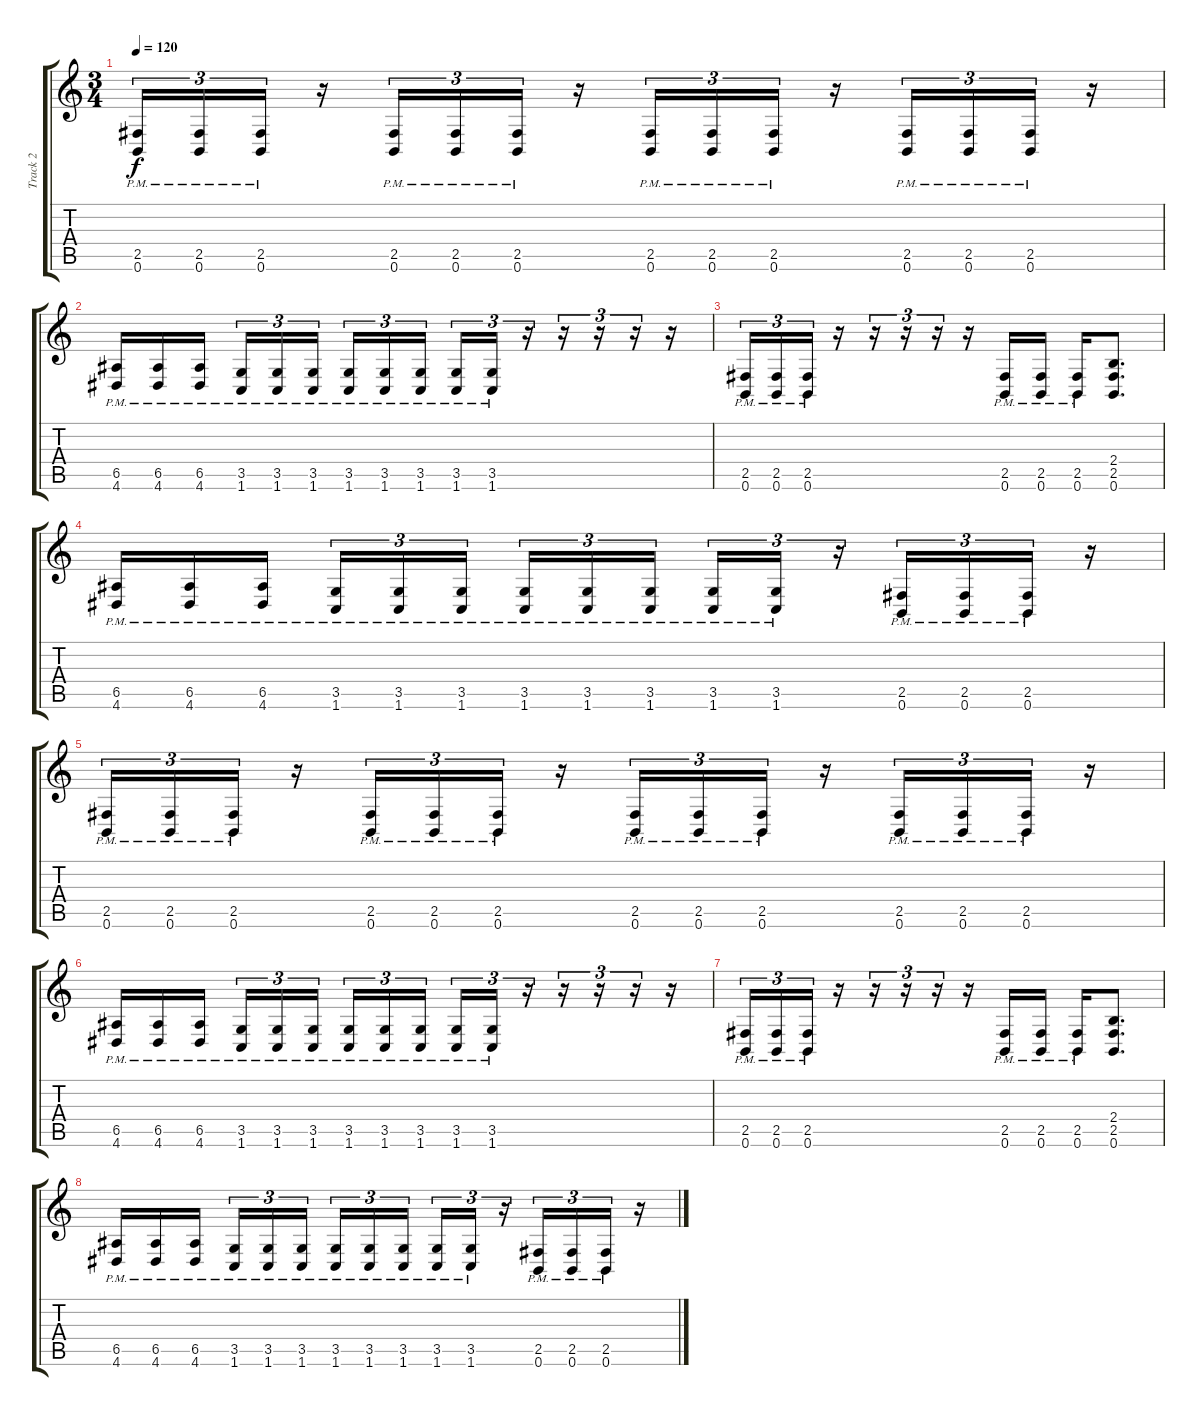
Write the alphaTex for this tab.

\track ("Track 2" "Track 2") {instrument distortionguitar}
\staff {score tabs}
\tuning (B3 Gb3 D3 A2 E2 B1) {hide}
\ts (3 4)
\tempo 120
\clef g2
\ks c
(2.5{pm} 0.6{pm}).16{tu (3 2) dy f} (2.5{pm} 0.6{pm}).16{tu (3 2)} (2.5{pm} 0.6{pm}).16{tu (3 2)} r.16 (2.5{pm} 0.6{pm}).16{tu (3 2)} (2.5{pm} 0.6{pm}).16{tu (3 2)} (2.5{pm} 0.6{pm}).16{tu (3 2)} r.16 (2.5{pm} 0.6{pm}).16{tu (3 2)} (2.5{pm} 0.6{pm}).16{tu (3 2)} (2.5{pm} 0.6{pm}).16{tu (3 2)} r.16 (2.5{pm} 0.6{pm}).16{tu (3 2)} (2.5{pm} 0.6{pm}).16{tu (3 2)} (2.5{pm} 0.6{pm}).16{tu (3 2)} r.16 |
(6.5{pm} 4.6{pm}).16 (6.5{pm} 4.6{pm}).16 (6.5{pm} 4.6{pm}).16{beam splitsecondary} (3.5{pm} 1.6{pm}).16{tu (3 2)} (3.5{pm} 1.6{pm}).16{tu (3 2)} (3.5{pm} 1.6{pm}).16{tu (3 2) beam splitsecondary} (3.5{pm} 1.6{pm}).16{tu (3 2)} (3.5{pm} 1.6{pm}).16{tu (3 2)} (3.5{pm} 1.6{pm}).16{tu (3 2) beam splitsecondary} (3.5{pm} 1.6{pm}).16{tu (3 2)} (3.5{pm} 1.6{pm}).16{tu (3 2)} r.16{tu (3 2)} r.16{tu (3 2)} r.16{tu (3 2)} r.16{tu (3 2)} r.16 |
(2.5{pm} 0.6{pm}).16{tu (3 2)} (2.5{pm} 0.6{pm}).16{tu (3 2)} (2.5{pm} 0.6{pm}).16{tu (3 2)} r.16 r.16{tu (3 2)} r.16{tu (3 2)} r.16{tu (3 2)} r.16 (2.5{pm} 0.6{pm}).16 (2.5{pm} 0.6{pm}).16 (2.5{pm} 0.6{pm}).16 (2.4 2.5 0.6).8{d} |
(6.5{pm} 4.6{pm}).16 (6.5{pm} 4.6{pm}).16 (6.5{pm} 4.6{pm}).16{beam splitsecondary} (3.5{pm} 1.6{pm}).16{tu (3 2)} (3.5{pm} 1.6{pm}).16{tu (3 2)} (3.5{pm} 1.6{pm}).16{tu (3 2) beam splitsecondary} (3.5{pm} 1.6{pm}).16{tu (3 2)} (3.5{pm} 1.6{pm}).16{tu (3 2)} (3.5{pm} 1.6{pm}).16{tu (3 2) beam splitsecondary} (3.5{pm} 1.6{pm}).16{tu (3 2)} (3.5{pm} 1.6{pm}).16{tu (3 2)} r.16{tu (3 2)} (2.5{pm} 0.6{pm}).16{tu (3 2)} (2.5{pm} 0.6{pm}).16{tu (3 2)} (2.5{pm} 0.6{pm}).16{tu (3 2)} r.16 |
(2.5{pm} 0.6{pm}).16{tu (3 2)} (2.5{pm} 0.6{pm}).16{tu (3 2)} (2.5{pm} 0.6{pm}).16{tu (3 2)} r.16 (2.5{pm} 0.6{pm}).16{tu (3 2)} (2.5{pm} 0.6{pm}).16{tu (3 2)} (2.5{pm} 0.6{pm}).16{tu (3 2)} r.16 (2.5{pm} 0.6{pm}).16{tu (3 2)} (2.5{pm} 0.6{pm}).16{tu (3 2)} (2.5{pm} 0.6{pm}).16{tu (3 2)} r.16 (2.5{pm} 0.6{pm}).16{tu (3 2)} (2.5{pm} 0.6{pm}).16{tu (3 2)} (2.5{pm} 0.6{pm}).16{tu (3 2)} r.16 |
(6.5{pm} 4.6{pm}).16 (6.5{pm} 4.6{pm}).16 (6.5{pm} 4.6{pm}).16{beam splitsecondary} (3.5{pm} 1.6{pm}).16{tu (3 2)} (3.5{pm} 1.6{pm}).16{tu (3 2)} (3.5{pm} 1.6{pm}).16{tu (3 2) beam splitsecondary} (3.5{pm} 1.6{pm}).16{tu (3 2)} (3.5{pm} 1.6{pm}).16{tu (3 2)} (3.5{pm} 1.6{pm}).16{tu (3 2) beam splitsecondary} (3.5{pm} 1.6{pm}).16{tu (3 2)} (3.5{pm} 1.6{pm}).16{tu (3 2)} r.16{tu (3 2)} r.16{tu (3 2)} r.16{tu (3 2)} r.16{tu (3 2)} r.16 |
(2.5{pm} 0.6{pm}).16{tu (3 2)} (2.5{pm} 0.6{pm}).16{tu (3 2)} (2.5{pm} 0.6{pm}).16{tu (3 2)} r.16 r.16{tu (3 2)} r.16{tu (3 2)} r.16{tu (3 2)} r.16 (2.5{pm} 0.6{pm}).16 (2.5{pm} 0.6{pm}).16 (2.5{pm} 0.6{pm}).16 (2.4 2.5 0.6).8{d} |
(6.5{pm} 4.6{pm}).16 (6.5{pm} 4.6{pm}).16 (6.5{pm} 4.6{pm}).16{beam splitsecondary} (3.5{pm} 1.6{pm}).16{tu (3 2)} (3.5{pm} 1.6{pm}).16{tu (3 2)} (3.5{pm} 1.6{pm}).16{tu (3 2) beam splitsecondary} (3.5{pm} 1.6{pm}).16{tu (3 2)} (3.5{pm} 1.6{pm}).16{tu (3 2)} (3.5{pm} 1.6{pm}).16{tu (3 2) beam splitsecondary} (3.5{pm} 1.6{pm}).16{tu (3 2)} (3.5{pm} 1.6{pm}).16{tu (3 2)} r.16{tu (3 2)} (2.5{pm} 0.6{pm}).16{tu (3 2)} (2.5{pm} 0.6{pm}).16{tu (3 2)} (2.5{pm} 0.6{pm}).16{tu (3 2)} r.16
